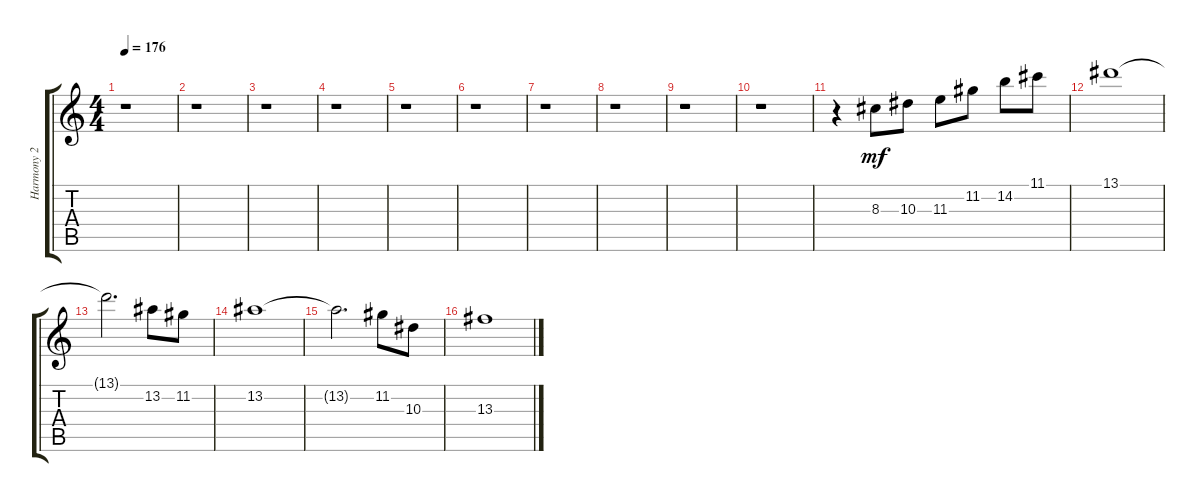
\track ("Harmony 2" "Harmony 2") {instrument overdrivenguitar}
\staff {score tabs}
\tuning (D4 A3 F3 C3 G2 C2) {hide}
\ts (4 4)
\tempo 176
\clef g2
\ks aminor
r.1{dy mf} |
r.1 |
r.1 |
r.1 |
r.1 |
r.1 |
r.1 |
r.1 |
r.1 |
r.1 |
r.4 8.3.8 10.3.8 11.3.8 11.2.8 14.2.8 11.1.8 |
13.1.1 |
13.1{t}.2{d} 13.2.8 11.2.8 |
13.2.1 |
13.2{t}.2{d} 11.2.8 10.3.8 |
13.3.1
